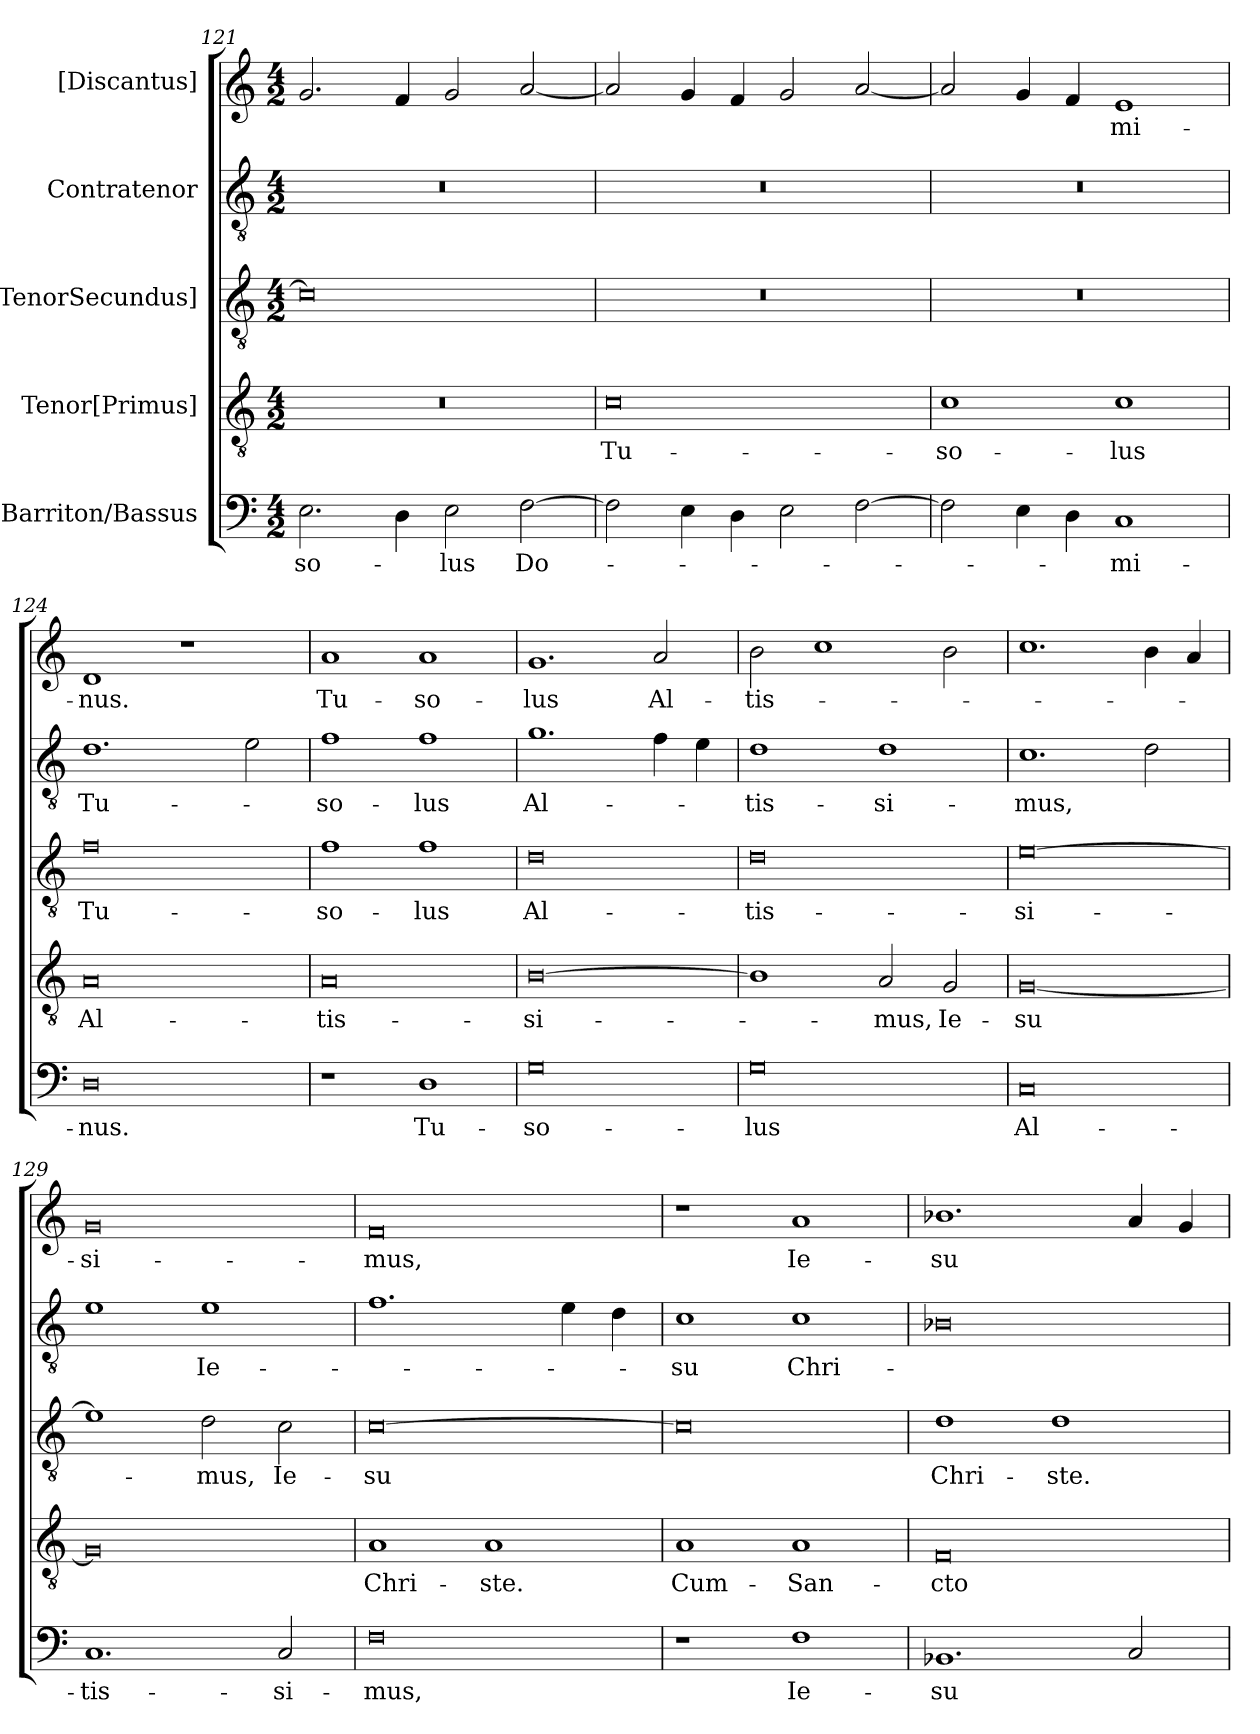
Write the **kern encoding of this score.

**kern	**text	**kern	**text	**kern	**text	**kern	**text	**kern	**text
*part5	*part5	*part4	*part4	*part3	*part3	*part2	*part2	*part1	*part1
*staff5	*staff5	*staff4	*staff4	*staff3	*staff3	*staff2	*staff2	*staff1	*staff1
*I"Barriton/Bassus	*	*I"Tenor[Primus]	*	*I"[TenorSecundus]	*	*I"Contratenor	*	*I"[Discantus]	*
*clefF4	*	*clefGv2	*	*clefGv2	*	*clefGv2	*	*clefG2	*
*k[]	*	*k[]	*	*k[]	*	*k[]	*	*k[]	*
*M4/2	*	*M4/2	*	*M4/2	*	*M4/2	*	*M4/2	*
=121	=121	=121	=121	=121	=121	=121	=121	=121	=121
2.E\	so-	0r	.	0c\]	.	0r	.	2.g/	.
4D\	.	.	.	.	.	.	.	4f/	.
2E\	-lus	.	.	.	.	.	.	2g/	.
[2F\	Do-	.	.	.	.	.	.	[2a/	.
=122	=122	=122	=122	=122	=122	=122	=122	=122	=122
2F\]	.	0c\	Tu-	0r	.	0r	.	2a/]	.
4E\	.	.	.	.	.	.	.	4g/	.
4D\	.	.	.	.	.	.	.	4f/	.
2E\	.	.	.	.	.	.	.	2g/	.
[2F\	.	.	.	.	.	.	.	[2a/	.
=123	=123	=123	=123	=123	=123	=123	=123	=123	=123
2F\]	.	1c\	so-	0r	.	0r	.	2a/]	.
4E\	.	.	.	.	.	.	.	4g/	.
4D\	.	.	.	.	.	.	.	4f/	.
1C/	-mi-	1c\	-lus	.	.	.	.	1e/	-mi-
=124	=124	=124	=124	=124	=124	=124	=124	=124	=124
0D\	-nus.	0A/	Al-	0f\	Tu-	1.d\	Tu-	1d/	-nus.
.	.	.	.	.	.	.	.	1r	.
.	.	.	.	.	.	2e\	.	.	.
=125	=125	=125	=125	=125	=125	=125	=125	=125	=125
1r	.	0A/	-tis-	1f\	so-	1f\	so-	1a/	Tu-
1D\	Tu-	.	.	1f\	-lus	1f\	-lus	1a/	so-
=126	=126	=126	=126	=126	=126	=126	=126	=126	=126
0G\	so-	[0B\	-si-	0d\	Al-	1.g\	Al-	1.g/	-lus
.	.	.	.	.	.	4f\	.	2a/	Al-
.	.	.	.	.	.	4e\	.	.	.
=127	=127	=127	=127	=127	=127	=127	=127	=127	=127
0G\	-lus	1B\]	.	0d\	-tis-	1d\	-tis-	2b\	-tis-
.	.	.	.	.	.	.	.	1cc\	.
.	.	2A/	-mus,	.	.	1d\	-si-	.	.
.	.	2G/	Ie-	.	.	.	.	2b\	.
=128	=128	=128	=128	=128	=128	=128	=128	=128	=128
0C/	Al-	[0G/	-su	[0e\	-si-	1.c\	-mus,	1.cc\	.
.	.	.	.	.	.	2d\	.	4b\	.
.	.	.	.	.	.	.	.	4a/	.
=129	=129	=129	=129	=129	=129	=129	=129	=129	=129
1.C/	-tis-	0G/]	.	1e\]	.	1e\	.	0g/	-si-
.	.	.	.	2d\	-mus,	1e\	Ie-	.	.
2C/	-si-	.	.	2c\	Ie-	.	.	.	.
=130	=130	=130	=130	=130	=130	=130	=130	=130	=130
0F\	-mus,	1A/	Chri-	[0c\	-su	1.f\	.	0f/	-mus,
.	.	1A/	-ste.	.	.	.	.	.	.
.	.	.	.	.	.	4e\	.	.	.
.	.	.	.	.	.	4d\	.	.	.
=131	=131	=131	=131	=131	=131	=131	=131	=131	=131
1r	.	1A/	Cum-	0c\]	.	1c\	-su	1r	.
1F\	Ie-	1A/	San-	.	.	1c\	Chri-	1a/	Ie-
=132	=132	=132	=132	=132	=132	=132	=132	=132	=132
1.BB-X/	-su	0F/	-cto	1d\	Chri-	0B-X\	.	1.b-X\	-su
.	.	.	.	1d\	-ste.	.	.	.	.
2C/	.	.	.	.	.	.	.	4a/	.
.	.	.	.	.	.	.	.	4g/	.
=	=	=	=	=	=	=	=	=	=
*-	*-	*-	*-	*-	*-	*-	*-	*-	*-
